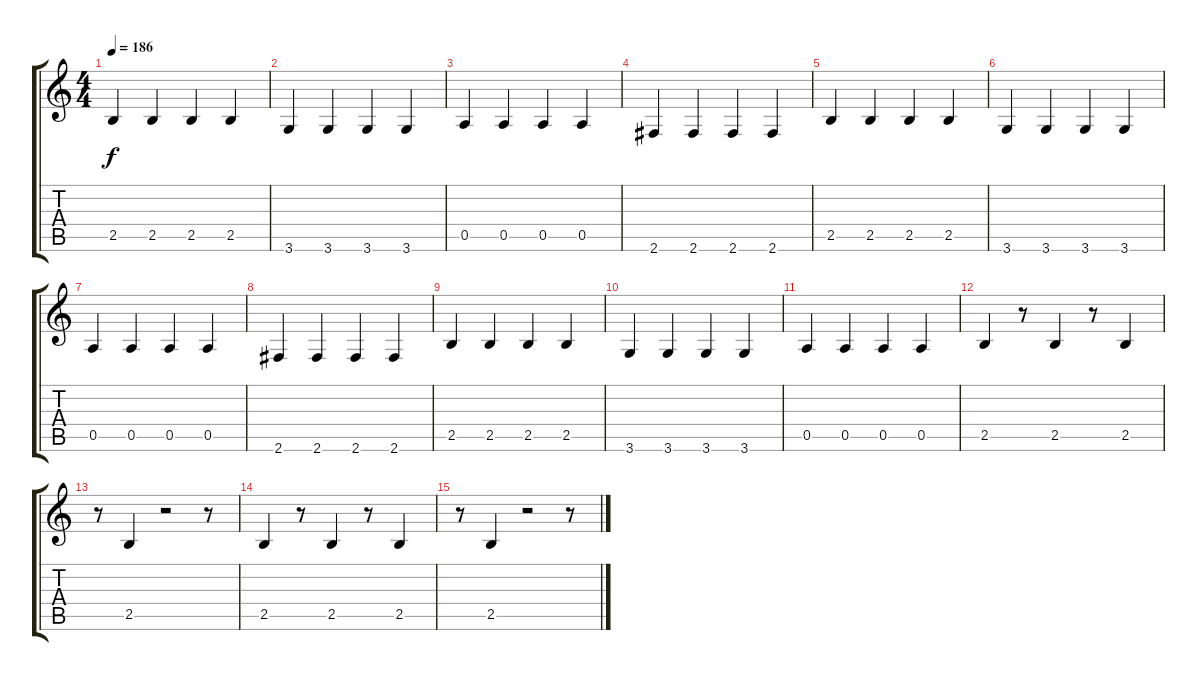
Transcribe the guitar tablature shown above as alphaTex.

\track "" {instrument electricbassfinger}
\staff {score tabs}
\tuning (E4 B3 G3 D3 A2 E2) {hide}
\ts (4 4)
\tempo 186
\clef g2
\ks c
2.5.4{dy f} 2.5.4 2.5.4 2.5.4 |
3.6.4 3.6.4 3.6.4 3.6.4 |
0.5.4 0.5.4 0.5.4 0.5.4 |
2.6.4 2.6.4 2.6.4 2.6.4 |
2.5.4 2.5.4 2.5.4 2.5.4 |
3.6.4 3.6.4 3.6.4 3.6.4 |
0.5.4 0.5.4 0.5.4 0.5.4 |
2.6.4 2.6.4 2.6.4 2.6.4 |
2.5.4 2.5.4 2.5.4 2.5.4 |
3.6.4 3.6.4 3.6.4 3.6.4 |
0.5.4 0.5.4 0.5.4 0.5.4 |
2.5.4 r.8 2.5.4 r.8 2.5.4 |
r.8 2.5.4 r.2 r.8 |
2.5.4 r.8 2.5.4 r.8 2.5.4 |
r.8 2.5.4 r.2 r.8
